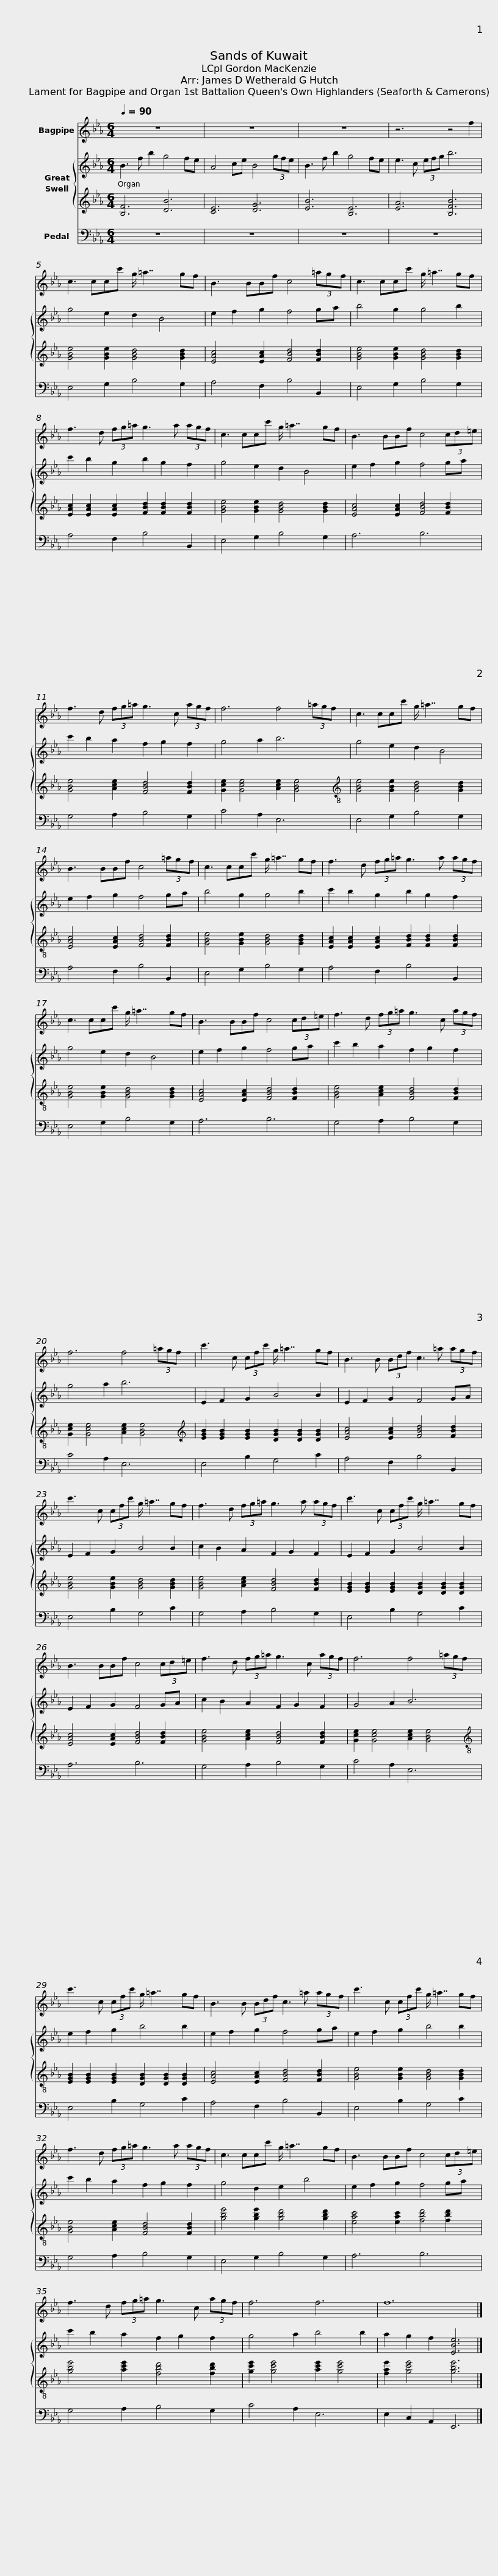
X:1
%%score 1 { 2 3 } 4
L:1/8
Q:1/4=90
M:6/4
I:linebreak $
K:Eb
V:1 treble transpose=-2
V:2 treble
V:3 treble
V:4 bass
V:1
[K:Eb] z12 | z12 | z12 | z6 z4 f2 |$ c3 ccc' g/ =a7/2 gf | %5
 B3 BBf c4 (3=agf | c3 ccc' g/ =a7/2 gf |$ f3 d (3fg=a g3 a (3agf | c3 ccc' g/ =a7/2 gf | B3 BBf c4 (3cd=e |$ %10
 f3 d (3fg=a g3 c (3agf | f6 f4 (3=agf | c3 ccc' g/ =a7/2 gf |$ B3 BBf c4 (3=agf | c3 ccc' g/ =a7/2 gf | %15
 f3 d (3fg=a g3 a (3agf |$ c3 ccc' g/ =a7/2 gf | B3 BBf c4 (3cd=e | f3 d (3fg=a g3 c (3agf |$ f6 f4 (3=agf | %20
 c'3 c (3cfc' g/ =a7/2 gf | B3 B (3Bdf c3 =a (3agf |$ c'3 c (3cfc' g/ =a7/2 gf | f3 d (3fg=a g3 a (3agf | c'3 c (3cfc' g/ =a7/2 gf |$ %25
 B3 BBf c4 (3cd=e | f3 d (3fg=a g3 c (3agf | f6 f4 (3=agf |$ c'3 c (3cfc' g/ =a7/2 gf | B3 B (3Bdf c3 =a (3agf | %30
 c'3 c (3cfc' g/ =a7/2 gf |$ f3 d (3fg=a g3 a (3agf | c3 ccc' g/ =a7/2 gf | B3 BBf c4 (3cd=e |$ f3 d (3fg=a g3 c (3agf | %35
 f6 f6 | f12 |] %37
V:2
 B3 f b2 g4 fe | A4 ce B4 (3gfe | B3 f b2 g4 fe | e3 c (3efg b6 |$ g4 e2 d2 B4 | %5
 e2 f2 g2 f4 ga | b4 g2 g4 b2 |$ c'2 b2 g2 b2 g2 f2 | g4 e2 d2 B4 | e2 f2 g2 f4 ga |$ %10
 c'2 b2 a2 f2 g2 f2 | g4 a2 b6 | g4 e2 d2 B4 |$ e2 f2 g2 f4 ga | b4 g2 g4 b2 | %15
 c'2 b2 g2 b2 g2 f2 |$ g4 e2 d2 B4 | e2 f2 g2 f4 ga | c'2 b2 a2 f2 g2 f2 |$ g4 a2 b6 | %20
 E2 F2 G2 B4 B2 | E2 F2 G2 F4 GA |$ E2 F2 G2 B4 B2 | c2 B2 A2 F2 G2 F2 | E2 F2 G2 B4 B2 |$ %25
 E2 F2 G2 F4 GA | c2 B2 A2 F2 G2 F2 | G4 A2 B6 |$ e2 f2 g2 b4 b2 | e2 f2 g2 f4 ga | %30
 e2 f2 g2 b4 b2 |$ c'2 b2 a2 f2 g2 f2 | g4 d2 e2 b4 | e2 f2 g2 f4 ga |$ c'2 b2 a2 f2 g2 f2 | %35
 g4 a2 b4 b2 | a2 g2 f2 [EBe]6 |] %37
V:3
 [B,F]6 [DB]6 | [CE]6 [DG]6 | [EB]6 [B,E]6 | [EA]6 [B,FB]6 |$ [GBe]4 [GBe]2 [GBd]4 [GBd]2 | %5
 [EAc]4 [EAc]2 [FBd]4 [FBd]2 | [GBe]4 [GBe]2 [GBd]4 [GBd]2 |$ [EAc]2 [EAc]2 [EAc]2 [FBd]2 [FBd]2 [FBd]2 | [GBe]4 [GBe]2 [GBd]4 [GBd]2 | [EAc]4 [EAc]2 [FBd]4 [FBd]2 |$ %10
 [GBe]4 [Ace]2 [FBd]4 [FBd]2 | [Gce]2 [Gce]4 [Ace]2 [GBe]4 |[K:treble-8] [GBe]4 [GBe]2 [GBd]4 [GBd]2 |$ [EAc]4 [EAc]2 [FBd]4 [FBd]2 | [GBe]4 [GBe]2 [GBd]4 [GBd]2 | %15
 [EAc]2 [EAc]2 [EAc]2 [FBd]2 [FBd]2 [FBd]2 |$ [GBe]4 [GBe]2 [GBd]4 [GBd]2 | [EAc]4 [EAc]2 [FBd]4 [FBd]2 | [GBe]4 [Ace]2 [FBd]4 [FBd]2 |$ [Gce]2 [Gce]4 [Ace]2 [GBe]4 | %20
[K:treble] [EGB]2 [EGB]2 [EGB]2 [DGB]2 [DGB]2 [DGB]2 | [EAc]4 [EAc]2 [FBd]4 [FBd]2 |$ [GBe]4 [GBe]2 [GBd]4 [GBd]2 | [GBe]4 [Ace]2 [FBd]4 [FBd]2 | [EGB]2 [EGB]2 [EGB]2 [DGB]2 [DGB]2 [DGB]2 |$ %25
 [EAc]4 [EAc]2 [FBd]4 [FBd]2 | [GBe]4 [Ace]2 [FBd]4 [FBd]2 | [Gce]2 [Gce]4 [Ace]2 [GBe]4 |$[K:treble-8] [EGB]2 [EGB]2 [EGB]2 [DGB]2 [DGB]2 [DGB]2 | [EAc]4 [EAc]2 [FBd]4 [FBd]2 | %30
 [GBe]4 [GBe]2 [GBd]4 [GBd]2 |$ [GBe]4 [Ace]2 [FBd]4 [FBd]2 | [gbe']4 [gbe']2 [gbd']4 [gbd']2 | [eac']4 [eac']2 [fbd']4 [fbd']2 |$ [gbe']4 [ac'e']2 [fbd']4 [fbd']2 | %35
 [gc'e']2 [gc'e']4 [ac'e']2 [gc'e']4 | [fae']2 [gc'e']4 [gbe']6 |] %37
V:4
 z12 | z12 | z12 | z12 |$ E,4 G,2 B,4 G,2 | %5
 A,4 F,2 B,4 B,,2 | E,4 G,2 B,4 G,2 |$ A,4 F,2 B,4 B,,2 | E,4 G,2 B,4 G,2 | A,6 B,6 |$ %10
 G,4 A,2 B,4 G,2 | C4 A,2 E,6 | E,4 G,2 B,4 G,2 |$ A,4 F,2 B,4 B,,2 | E,4 G,2 B,4 G,2 | %15
 A,4 F,2 B,4 B,,2 |$ E,4 G,2 B,4 G,2 | A,6 B,6 | G,4 A,2 B,4 G,2 |$ C4 A,2 E,6 | %20
 E,4 B,2 G,4 C2 | A,4 F,2 B,4 B,,2 |$ E,4 B,2 G,4 C2 | G,4 A,2 B,4 G,2 | E,4 B,2 G,4 C2 |$ %25
 A,6 B,6 | G,4 A,2 B,4 G,2 | C4 A,2 E,6 |$ E,4 B,2 G,4 C2 | A,4 F,2 B,4 B,,2 | %30
 E,4 B,2 G,4 C2 |$ G,4 A,2 B,4 G,2 | E,4 G,2 B,4 G,2 | A,6 B,6 |$ G,4 A,2 B,4 G,2 | %35
 C4 A,2 E,6 | E,2 C,2 A,,2 E,,6 |] %37
